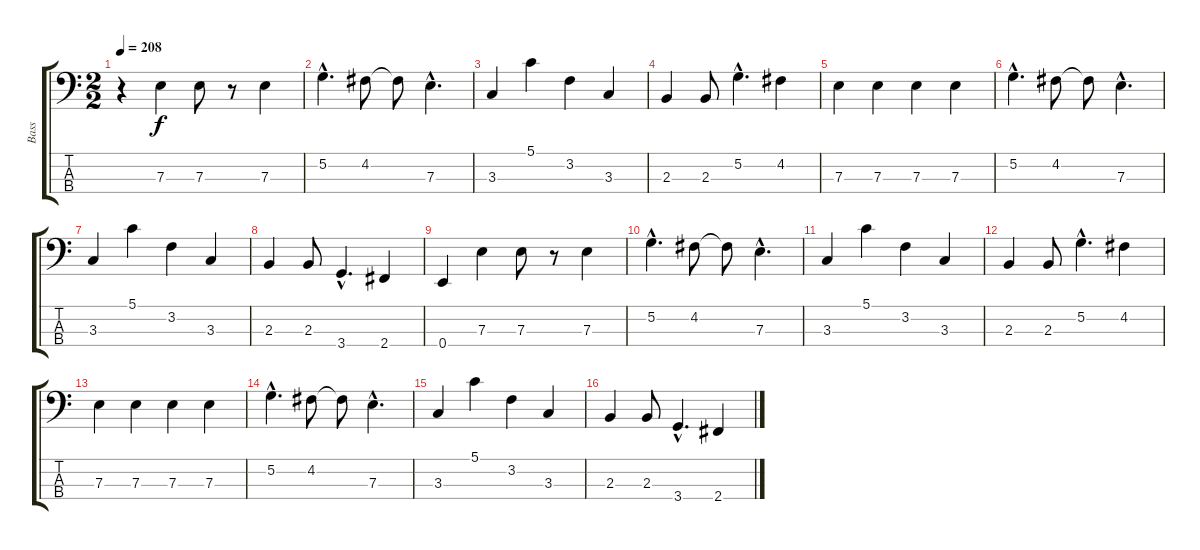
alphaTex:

\track ("Bass" "Bass") {instrument electricbassfinger}
\staff {score tabs}
\tuning (G2 D2 A1 E1) {hide}
\ts (2 2)
\tempo 208
\clef f4
\ks c
r.4{dy f instrument electricbassfinger} 7.3.4 7.3.8 r.8 7.3.4 |
5.2{hac}.4{d} 4.2.8 4.2{t}.8 7.3{hac}.4{d} |
3.3.4 5.1.4 3.2.4 3.3.4 |
2.3.4 2.3.8 5.2{hac}.4{d} 4.2.4 |
7.3.4 7.3.4 7.3.4 7.3.4 |
5.2{hac}.4{d} 4.2.8 4.2{t}.8 7.3{hac}.4{d} |
3.3.4 5.1.4 3.2.4 3.3.4 |
2.3.4 2.3.8 3.4{hac}.4{d} 2.4.4 |
0.4.4 7.3.4 7.3.8 r.8 7.3.4 |
5.2{hac}.4{d} 4.2.8 4.2{t}.8 7.3{hac}.4{d} |
3.3.4 5.1.4 3.2.4 3.3.4 |
2.3.4 2.3.8 5.2{hac}.4{d} 4.2.4 |
7.3.4 7.3.4 7.3.4 7.3.4 |
5.2{hac}.4{d} 4.2.8 4.2{t}.8 7.3{hac}.4{d} |
3.3.4 5.1.4 3.2.4 3.3.4 |
2.3.4 2.3.8 3.4{hac}.4{d} 2.4.4
